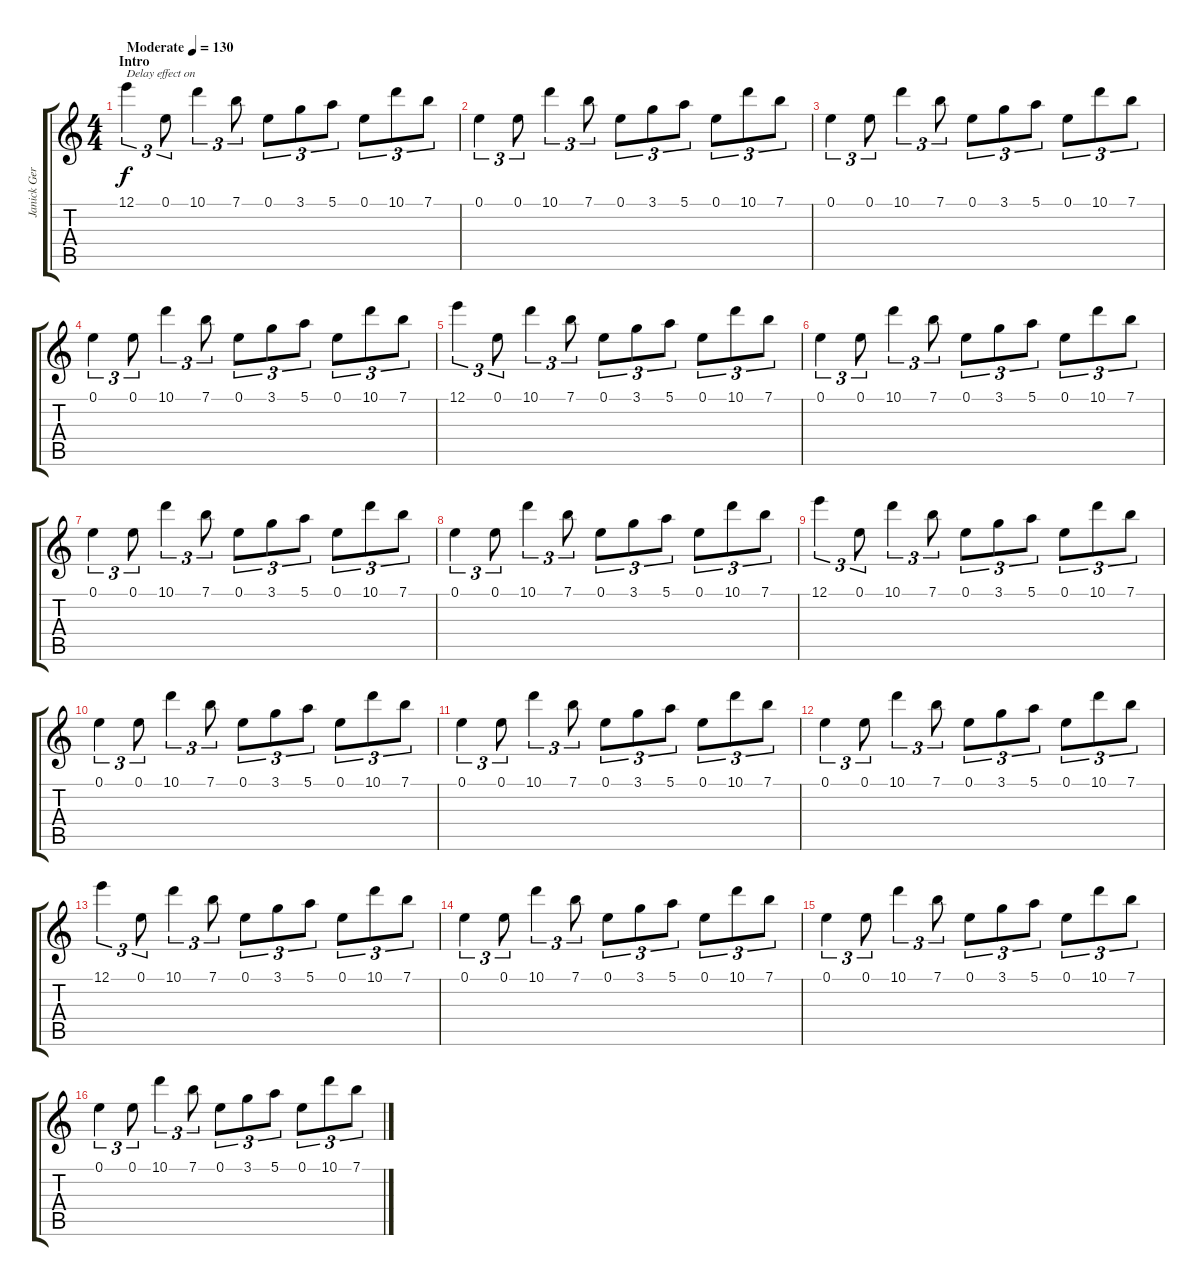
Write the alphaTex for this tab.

\track ("Janick Gers" "Janick Ger") {instrument overdrivenguitar}
\staff {score tabs}
\tuning (E4 B3 G3 D3 A2 E2) {hide}
\ts (4 4)
\section ("" "Intro")
\tempo (130 "Moderate")
\clef g2
\ks c
12.1.4{tu (3 2) txt "Delay effect on" dy f instrument overdrivenguitar} 0.1.8{tu (3 2)} 10.1.4{tu (3 2)} 7.1.8{tu (3 2)} 0.1.8{tu (3 2)} 3.1.8{tu (3 2)} 5.1.8{tu (3 2)} 0.1.8{tu (3 2)} 10.1.8{tu (3 2)} 7.1.8{tu (3 2)} |
0.1.4{tu (3 2)} 0.1.8{tu (3 2)} 10.1.4{tu (3 2)} 7.1.8{tu (3 2)} 0.1.8{tu (3 2)} 3.1.8{tu (3 2)} 5.1.8{tu (3 2)} 0.1.8{tu (3 2)} 10.1.8{tu (3 2)} 7.1.8{tu (3 2)} |
0.1.4{tu (3 2)} 0.1.8{tu (3 2)} 10.1.4{tu (3 2)} 7.1.8{tu (3 2)} 0.1.8{tu (3 2)} 3.1.8{tu (3 2)} 5.1.8{tu (3 2)} 0.1.8{tu (3 2)} 10.1.8{tu (3 2)} 7.1.8{tu (3 2)} |
0.1.4{tu (3 2)} 0.1.8{tu (3 2)} 10.1.4{tu (3 2)} 7.1.8{tu (3 2)} 0.1.8{tu (3 2)} 3.1.8{tu (3 2)} 5.1.8{tu (3 2)} 0.1.8{tu (3 2)} 10.1.8{tu (3 2)} 7.1.8{tu (3 2)} |
12.1.4{tu (3 2)} 0.1.8{tu (3 2)} 10.1.4{tu (3 2)} 7.1.8{tu (3 2)} 0.1.8{tu (3 2)} 3.1.8{tu (3 2)} 5.1.8{tu (3 2)} 0.1.8{tu (3 2)} 10.1.8{tu (3 2)} 7.1.8{tu (3 2)} |
0.1.4{tu (3 2)} 0.1.8{tu (3 2)} 10.1.4{tu (3 2)} 7.1.8{tu (3 2)} 0.1.8{tu (3 2)} 3.1.8{tu (3 2)} 5.1.8{tu (3 2)} 0.1.8{tu (3 2)} 10.1.8{tu (3 2)} 7.1.8{tu (3 2)} |
0.1.4{tu (3 2)} 0.1.8{tu (3 2)} 10.1.4{tu (3 2)} 7.1.8{tu (3 2)} 0.1.8{tu (3 2)} 3.1.8{tu (3 2)} 5.1.8{tu (3 2)} 0.1.8{tu (3 2)} 10.1.8{tu (3 2)} 7.1.8{tu (3 2)} |
0.1.4{tu (3 2)} 0.1.8{tu (3 2)} 10.1.4{tu (3 2)} 7.1.8{tu (3 2)} 0.1.8{tu (3 2)} 3.1.8{tu (3 2)} 5.1.8{tu (3 2)} 0.1.8{tu (3 2)} 10.1.8{tu (3 2)} 7.1.8{tu (3 2)} |
12.1.4{tu (3 2)} 0.1.8{tu (3 2)} 10.1.4{tu (3 2)} 7.1.8{tu (3 2)} 0.1.8{tu (3 2)} 3.1.8{tu (3 2)} 5.1.8{tu (3 2)} 0.1.8{tu (3 2)} 10.1.8{tu (3 2)} 7.1.8{tu (3 2)} |
0.1.4{tu (3 2)} 0.1.8{tu (3 2)} 10.1.4{tu (3 2)} 7.1.8{tu (3 2)} 0.1.8{tu (3 2)} 3.1.8{tu (3 2)} 5.1.8{tu (3 2)} 0.1.8{tu (3 2)} 10.1.8{tu (3 2)} 7.1.8{tu (3 2)} |
0.1.4{tu (3 2)} 0.1.8{tu (3 2)} 10.1.4{tu (3 2)} 7.1.8{tu (3 2)} 0.1.8{tu (3 2)} 3.1.8{tu (3 2)} 5.1.8{tu (3 2)} 0.1.8{tu (3 2)} 10.1.8{tu (3 2)} 7.1.8{tu (3 2)} |
0.1.4{tu (3 2)} 0.1.8{tu (3 2)} 10.1.4{tu (3 2)} 7.1.8{tu (3 2)} 0.1.8{tu (3 2)} 3.1.8{tu (3 2)} 5.1.8{tu (3 2)} 0.1.8{tu (3 2)} 10.1.8{tu (3 2)} 7.1.8{tu (3 2)} |
12.1.4{tu (3 2)} 0.1.8{tu (3 2)} 10.1.4{tu (3 2)} 7.1.8{tu (3 2)} 0.1.8{tu (3 2)} 3.1.8{tu (3 2)} 5.1.8{tu (3 2)} 0.1.8{tu (3 2)} 10.1.8{tu (3 2)} 7.1.8{tu (3 2)} |
0.1.4{tu (3 2)} 0.1.8{tu (3 2)} 10.1.4{tu (3 2)} 7.1.8{tu (3 2)} 0.1.8{tu (3 2)} 3.1.8{tu (3 2)} 5.1.8{tu (3 2)} 0.1.8{tu (3 2)} 10.1.8{tu (3 2)} 7.1.8{tu (3 2)} |
0.1.4{tu (3 2)} 0.1.8{tu (3 2)} 10.1.4{tu (3 2)} 7.1.8{tu (3 2)} 0.1.8{tu (3 2)} 3.1.8{tu (3 2)} 5.1.8{tu (3 2)} 0.1.8{tu (3 2)} 10.1.8{tu (3 2)} 7.1.8{tu (3 2)} |
0.1.4{tu (3 2)} 0.1.8{tu (3 2)} 10.1.4{tu (3 2)} 7.1.8{tu (3 2)} 0.1.8{tu (3 2)} 3.1.8{tu (3 2)} 5.1.8{tu (3 2)} 0.1.8{tu (3 2)} 10.1.8{tu (3 2)} 7.1.8{tu (3 2)}
